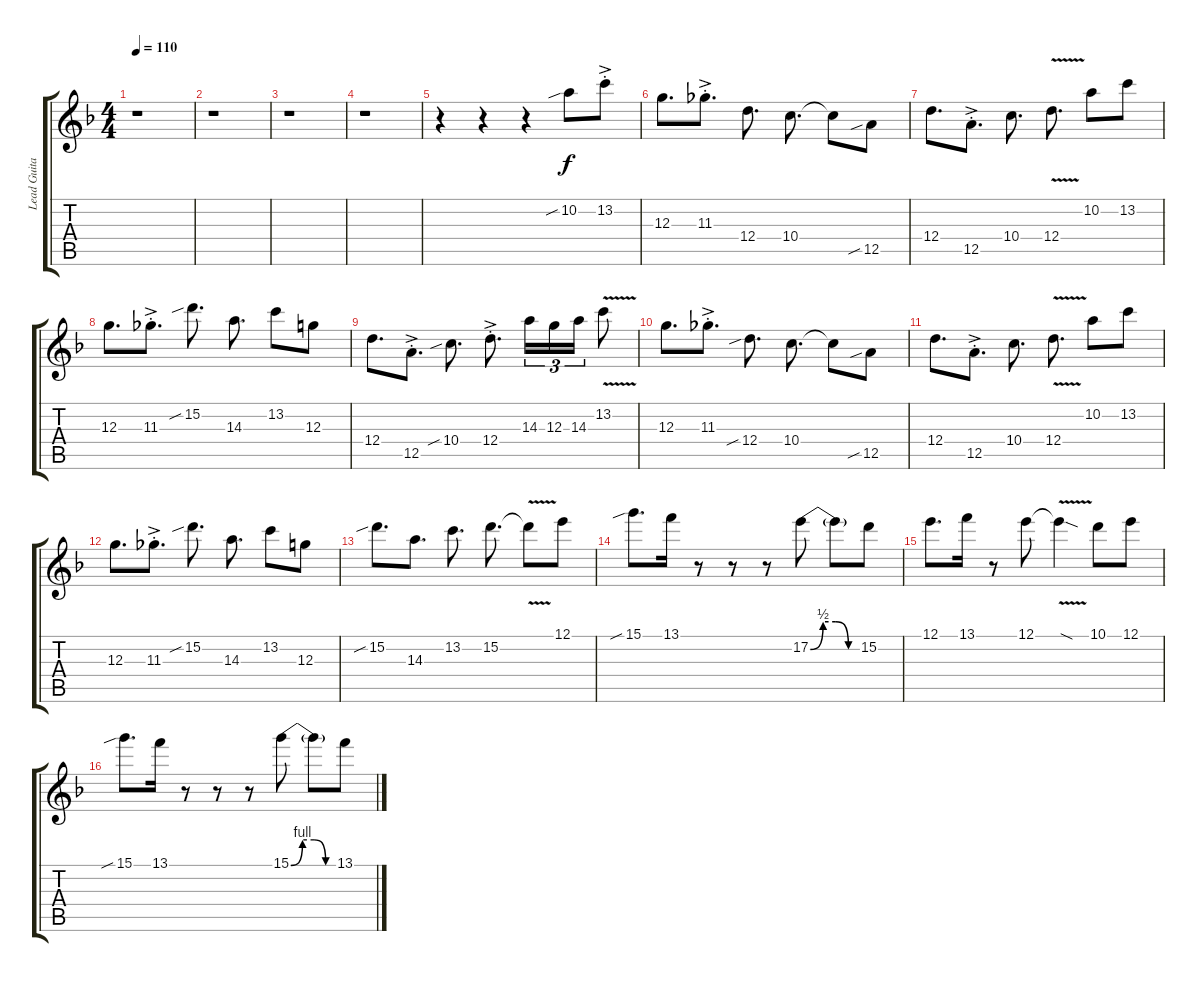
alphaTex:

\track ("Lead Guitar" "Lead Guita") {instrument distortionguitar}
\staff {score tabs}
\tuning (E4 B3 G3 D3 A2 E2) {hide}
\ts (4 4)
\tempo 110
\clef g2
\ks dminor
r.1{dy f instrument distortionguitar} |
r.1 |
r.1 |
r.1 |
r.4 r.4 r.4 10.2{sib}.8 13.2{ac st}.8 |
12.3.8{d} 11.3{ac st}.8{d} 12.4.8{d} 10.4.8{d} 10.4{t}.8 12.5{sib}.8 |
12.4.8{d} 12.5{ac st}.8{d} 10.4.8{d} 12.4{v}.8{d} 10.2.8 13.2.8 |
12.3.8{d} 11.3{ac st}.8{d} 15.2{sib}.8{d} 14.3.8{d} 13.2.8 12.3.8 |
12.4.8{d} 12.5{ac st}.8{d} 10.4{sib}.8{d} 12.4{ac st}.8{d} 14.3.16{tu (3 2)} 12.3.16{tu (3 2)} 14.3.16{tu (3 2)} 13.2{v}.8 |
12.3.8{d} 11.3{ac st}.8{d} 12.4{sib}.8{d} 10.4.8{d} 10.4{t}.8 12.5{sib}.8 |
12.4.8{d} 12.5{ac st}.8{d} 10.4.8{d} 12.4{v}.8{d} 10.2.8 13.2.8 |
12.3.8{d} 11.3{ac st}.8{d} 15.2{sib}.8{d} 14.3.8{d} 13.2.8 12.3.8 |
15.2{sib}.8{d} 14.3.8{d} 13.2.8{d} 15.2.8{d} 15.2{v t}.8 12.1.8 |
15.1{sib}.8{d} 13.1.16 r.8 r.8 r.8 17.2{be (custom 0 0 15 2 30 2 45 0 60 0)}.8 17.2{t}.8 15.2.8 |
12.1.8{d} 13.1.16 r.8 12.1.8 12.1{v sod t}.4 10.1.8 12.1.8 |
15.1{sib}.8{d} 13.1.16 r.8 r.8 r.8 15.1{be (custom 0 0 15 4 30 4 45 0 60 0)}.8 15.1{t}.8 13.1.8
